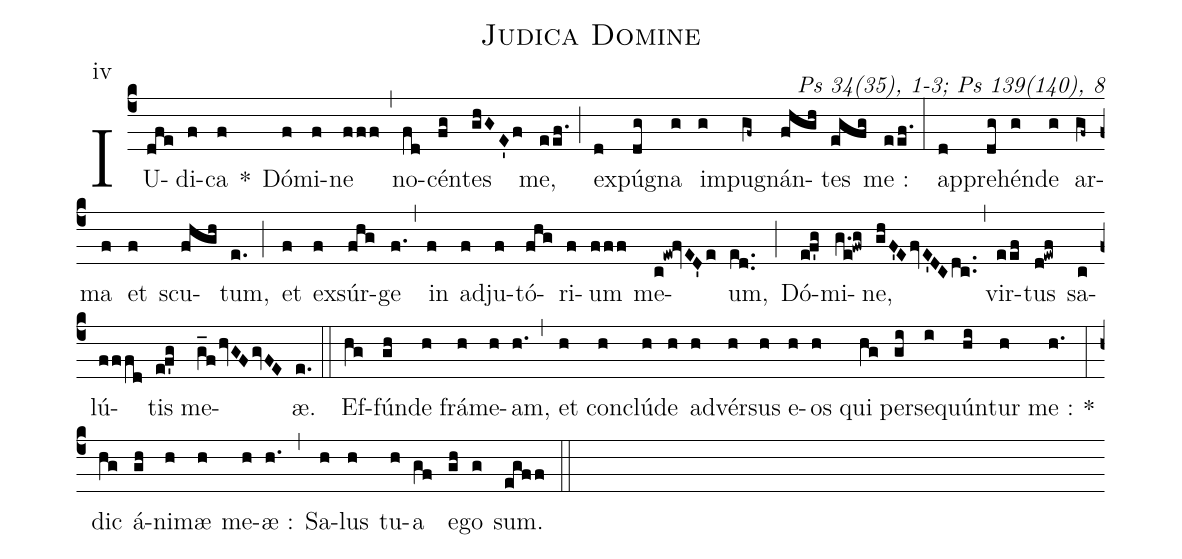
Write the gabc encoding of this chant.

name:Judica Domine;
commentary: Ps 34(35), 1-3; Ps 139(140), 8;
mode:iv;
%%
(c4) IU(dfe)di(f)ca(f) *() Dó(f)mi(f)ne(fff) (,) no(fd)cén(fg)tes(ghGE'f) me,(eef.) (;) ex(d)pú(dg)gna(g) im(g)pu(gf~)gnán(fhgh)tes(egfg) me~:(eef.) (:) ap(d)pre(dg)hén(g)de(g) ar(gf~)ma(f) et(f) scu(fhgh)tum,(e.) (;) et(f) ex(f)súr(fhg)ge(f.) (,) in(f) ad(f)ju(f)tó(fhg)ri(f)um(fff) me(c!ew!fvED'e)um,(ed..) (;) Dó(e!f'g)mi(g.e!fwg)ne,(ghF'EfvE'DCdc..) (,) vir(eef)tus(d!ewf) sa(c)lú(fffd)tis(e!f'g) me(g_f/hvGFgvFE)æ.(e.) ∏(::) Ef(hg)fún(gh)de(h) frá(h)me(h)am,(h.) (,) et(h) con(h)clú(h)de(h) ad(h)vér(h)sus(h) e(h)os(h) qui(hg) per(gi)se(i)quún(hi)tur(h) me~:(h.) *(:) dic(hg) á(gh)ni(h)mæ(h) me(h)æ~:(h.) (,) Sa(h)lus(h) tu(h)a(gf) e(gh)go(g) sum.(egff) (::)
